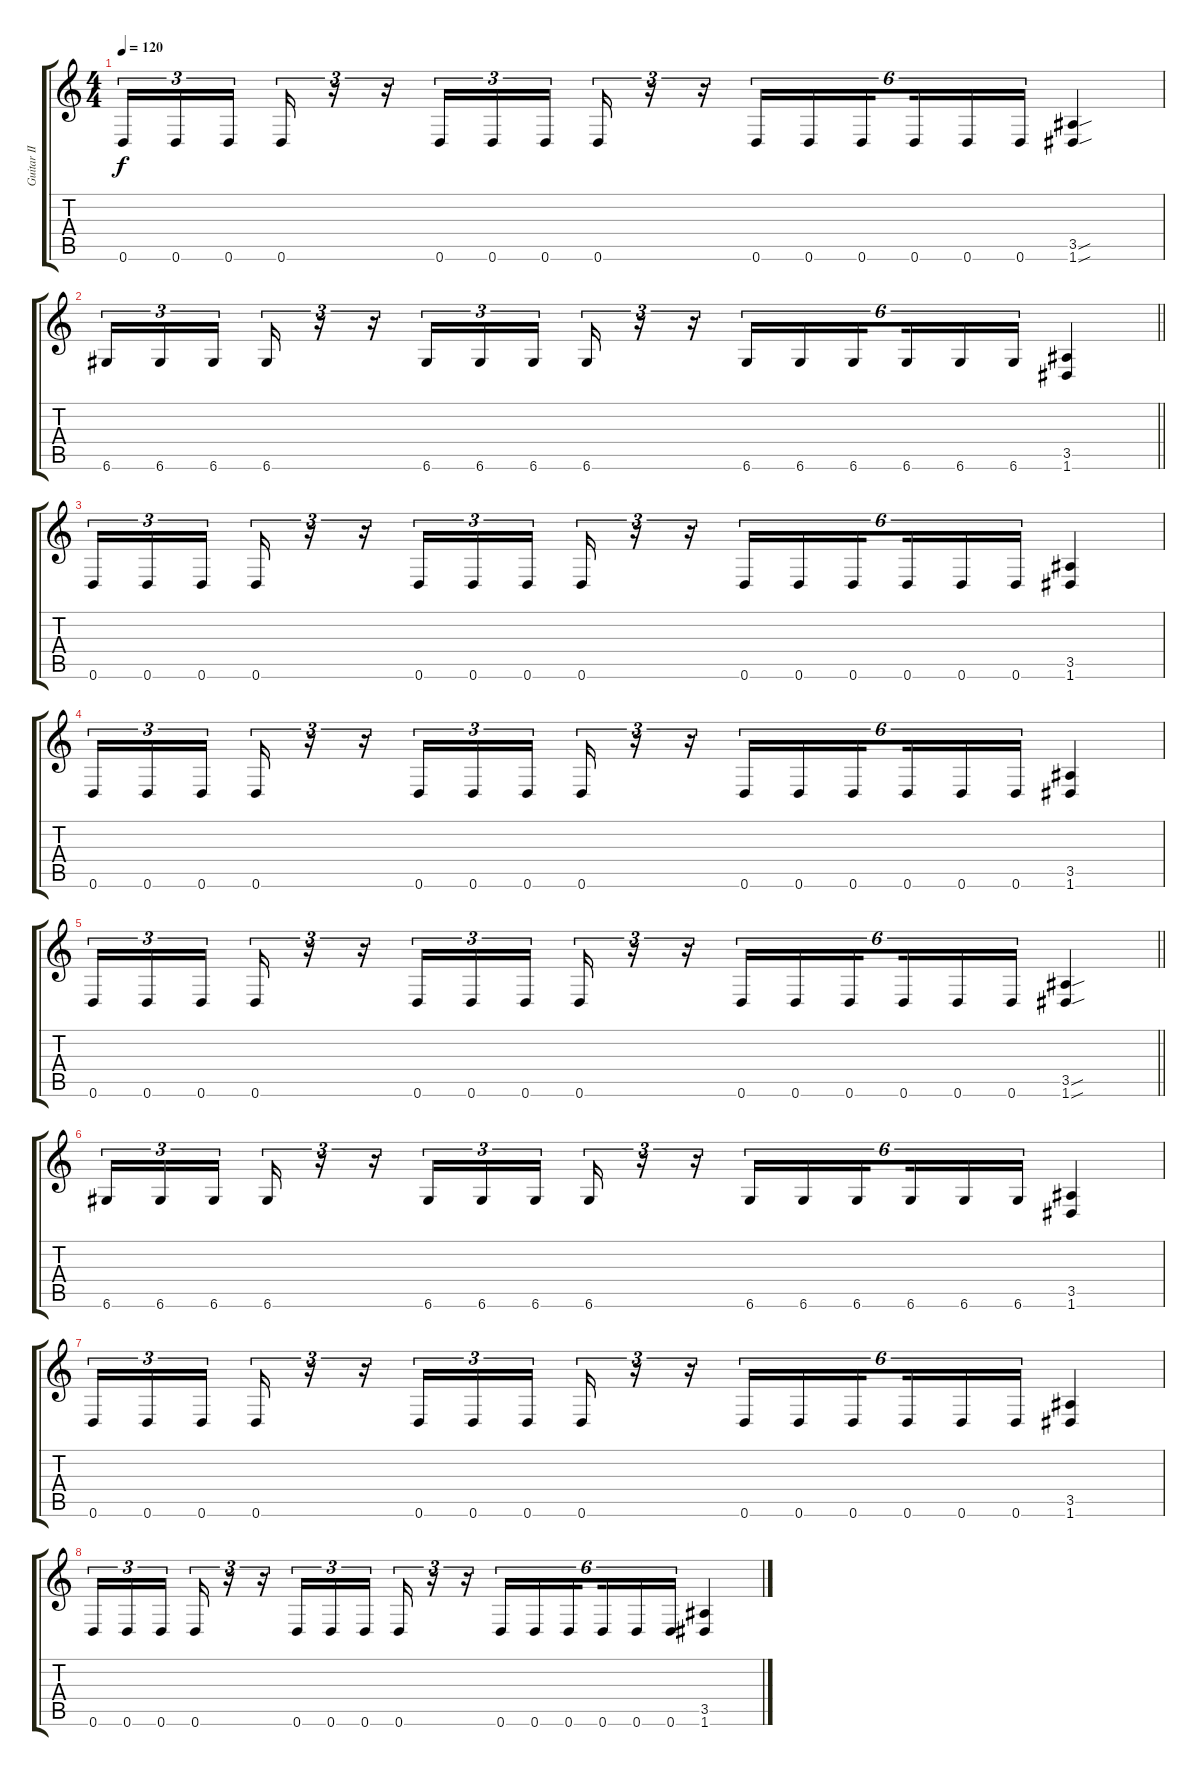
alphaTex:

\track ("Guitar II" "Guitar II") {instrument distortionguitar}
\staff {score tabs}
\tuning (D4 A3 F3 C3 G2 D2) {hide}
\ts (4 4)
\tempo 120
\clef g2
\ks c
0.6.16{tu (3 2) dy f} 0.6.16{tu (3 2)} 0.6.16{tu (3 2) beam splitsecondary} 0.6.16{tu (3 2)} r.16{tu (3 2)} r.16{tu (3 2)} 0.6.16{tu (3 2)} 0.6.16{tu (3 2)} 0.6.16{tu (3 2) beam splitsecondary} 0.6.16{tu (3 2)} r.16{tu (3 2)} r.16{tu (3 2)} 0.6.16{tu (6 4)} 0.6.16{tu (6 4)} 0.6.16{tu (6 4) beam splitsecondary} 0.6.16{tu (6 4)} 0.6.16{tu (6 4)} 0.6.16{tu (6 4)} (3.5{sou} 1.6{sou}).4 |
\barLineRight lightlight
6.6.16{tu (3 2)} 6.6.16{tu (3 2)} 6.6.16{tu (3 2) beam splitsecondary} 6.6.16{tu (3 2)} r.16{tu (3 2)} r.16{tu (3 2)} 6.6.16{tu (3 2)} 6.6.16{tu (3 2)} 6.6.16{tu (3 2) beam splitsecondary} 6.6.16{tu (3 2)} r.16{tu (3 2)} r.16{tu (3 2)} 6.6.16{tu (6 4)} 6.6.16{tu (6 4)} 6.6.16{tu (6 4) beam splitsecondary} 6.6.16{tu (6 4)} 6.6.16{tu (6 4)} 6.6.16{tu (6 4)} (3.5 1.6).4 |
0.6.16{tu (3 2)} 0.6.16{tu (3 2)} 0.6.16{tu (3 2) beam splitsecondary} 0.6.16{tu (3 2)} r.16{tu (3 2)} r.16{tu (3 2)} 0.6.16{tu (3 2)} 0.6.16{tu (3 2)} 0.6.16{tu (3 2) beam splitsecondary} 0.6.16{tu (3 2)} r.16{tu (3 2)} r.16{tu (3 2)} 0.6.16{tu (6 4)} 0.6.16{tu (6 4)} 0.6.16{tu (6 4) beam splitsecondary} 0.6.16{tu (6 4)} 0.6.16{tu (6 4)} 0.6.16{tu (6 4)} (3.5 1.6).4 |
0.6.16{tu (3 2)} 0.6.16{tu (3 2)} 0.6.16{tu (3 2) beam splitsecondary} 0.6.16{tu (3 2)} r.16{tu (3 2)} r.16{tu (3 2)} 0.6.16{tu (3 2)} 0.6.16{tu (3 2)} 0.6.16{tu (3 2) beam splitsecondary} 0.6.16{tu (3 2)} r.16{tu (3 2)} r.16{tu (3 2)} 0.6.16{tu (6 4)} 0.6.16{tu (6 4)} 0.6.16{tu (6 4) beam splitsecondary} 0.6.16{tu (6 4)} 0.6.16{tu (6 4)} 0.6.16{tu (6 4)} (3.5 1.6).4 |
\barLineRight lightlight
0.6.16{tu (3 2)} 0.6.16{tu (3 2)} 0.6.16{tu (3 2) beam splitsecondary} 0.6.16{tu (3 2)} r.16{tu (3 2)} r.16{tu (3 2)} 0.6.16{tu (3 2)} 0.6.16{tu (3 2)} 0.6.16{tu (3 2) beam splitsecondary} 0.6.16{tu (3 2)} r.16{tu (3 2)} r.16{tu (3 2)} 0.6.16{tu (6 4)} 0.6.16{tu (6 4)} 0.6.16{tu (6 4) beam splitsecondary} 0.6.16{tu (6 4)} 0.6.16{tu (6 4)} 0.6.16{tu (6 4)} (3.5{sou} 1.6{sou}).4 |
\section ("" "")
6.6.16{tu (3 2)} 6.6.16{tu (3 2)} 6.6.16{tu (3 2) beam splitsecondary} 6.6.16{tu (3 2)} r.16{tu (3 2)} r.16{tu (3 2)} 6.6.16{tu (3 2)} 6.6.16{tu (3 2)} 6.6.16{tu (3 2) beam splitsecondary} 6.6.16{tu (3 2)} r.16{tu (3 2)} r.16{tu (3 2)} 6.6.16{tu (6 4)} 6.6.16{tu (6 4)} 6.6.16{tu (6 4) beam splitsecondary} 6.6.16{tu (6 4)} 6.6.16{tu (6 4)} 6.6.16{tu (6 4)} (3.5 1.6).4 |
0.6.16{tu (3 2)} 0.6.16{tu (3 2)} 0.6.16{tu (3 2) beam splitsecondary} 0.6.16{tu (3 2)} r.16{tu (3 2)} r.16{tu (3 2)} 0.6.16{tu (3 2)} 0.6.16{tu (3 2)} 0.6.16{tu (3 2) beam splitsecondary} 0.6.16{tu (3 2)} r.16{tu (3 2)} r.16{tu (3 2)} 0.6.16{tu (6 4)} 0.6.16{tu (6 4)} 0.6.16{tu (6 4) beam splitsecondary} 0.6.16{tu (6 4)} 0.6.16{tu (6 4)} 0.6.16{tu (6 4)} (3.5 1.6).4 |
0.6.16{tu (3 2)} 0.6.16{tu (3 2)} 0.6.16{tu (3 2) beam splitsecondary} 0.6.16{tu (3 2)} r.16{tu (3 2)} r.16{tu (3 2)} 0.6.16{tu (3 2)} 0.6.16{tu (3 2)} 0.6.16{tu (3 2) beam splitsecondary} 0.6.16{tu (3 2)} r.16{tu (3 2)} r.16{tu (3 2)} 0.6.16{tu (6 4)} 0.6.16{tu (6 4)} 0.6.16{tu (6 4) beam splitsecondary} 0.6.16{tu (6 4)} 0.6.16{tu (6 4)} 0.6.16{tu (6 4)} (3.5 1.6).4
